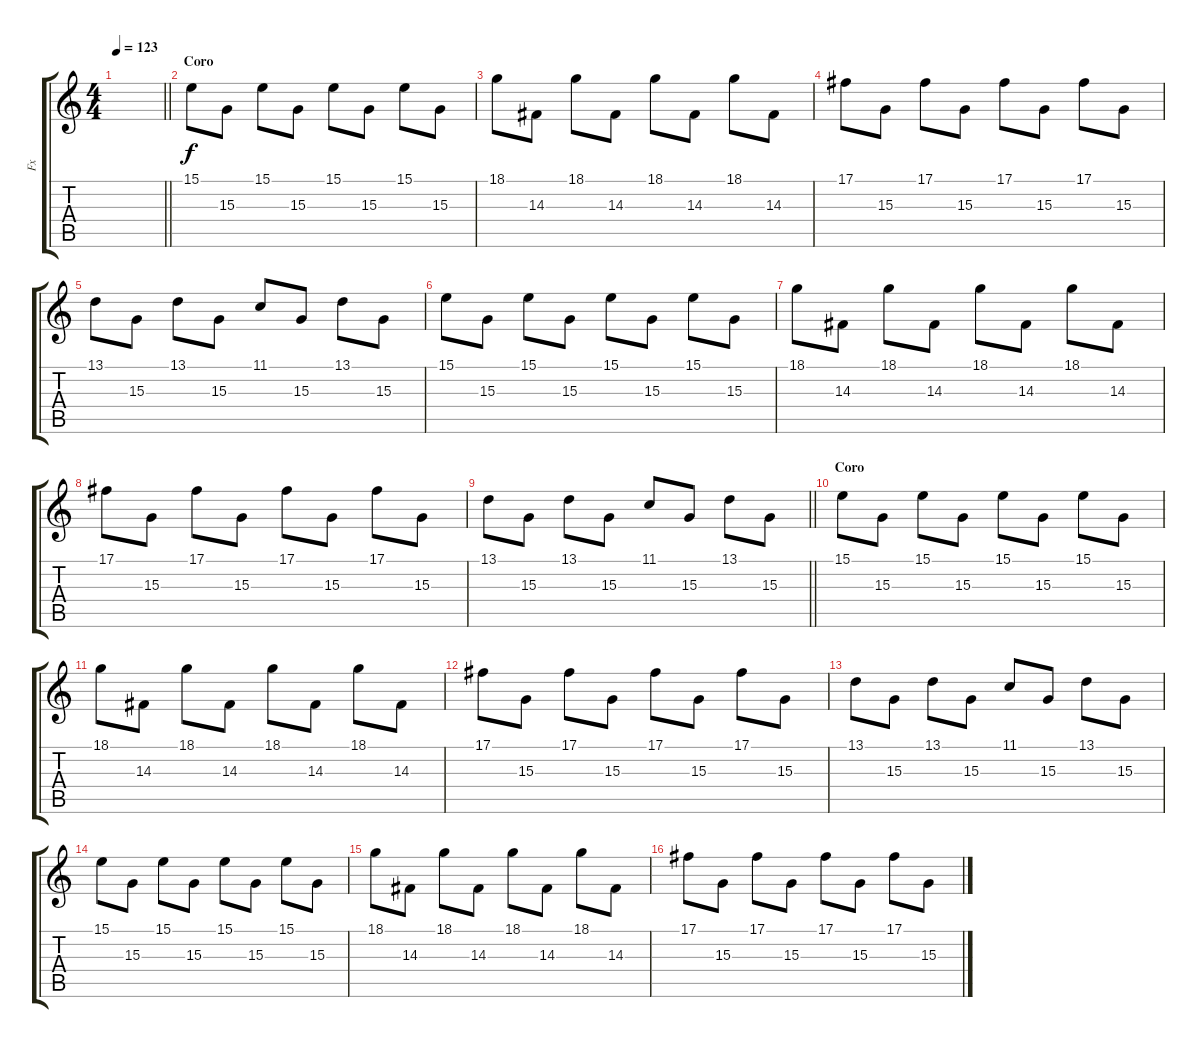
\track ("Fx" "Fx") {instrument pad4choir}
\staff {score tabs}
\tuning (Db4 Ab3 E3 B2 Gb2 B1) {hide}
\ts (4 4)
\tempo 123
\clef g2
\barLineRight lightlight
\ks aminor
|
\section ("" "Coro")
15.1.8 15.3.8 15.1.8 15.3.8 15.1.8 15.3.8 15.1.8 15.3.8 |
18.1.8 14.3.8 18.1.8 14.3.8 18.1.8 14.3.8 18.1.8 14.3.8 |
17.1.8 15.3.8 17.1.8 15.3.8 17.1.8 15.3.8 17.1.8 15.3.8 |
13.1.8 15.3.8 13.1.8 15.3.8 11.1.8 15.3.8 13.1.8 15.3.8 |
15.1.8 15.3.8 15.1.8 15.3.8 15.1.8 15.3.8 15.1.8 15.3.8 |
18.1.8 14.3.8 18.1.8 14.3.8 18.1.8 14.3.8 18.1.8 14.3.8 |
17.1.8 15.3.8 17.1.8 15.3.8 17.1.8 15.3.8 17.1.8 15.3.8 |
\barLineRight lightlight
13.1.8 15.3.8 13.1.8 15.3.8 11.1.8 15.3.8 13.1.8 15.3.8 |
\section ("" "Coro")
15.1.8{volume 13} 15.3.8 15.1.8 15.3.8 15.1.8 15.3.8 15.1.8 15.3.8 |
18.1.8 14.3.8 18.1.8 14.3.8 18.1.8 14.3.8 18.1.8 14.3.8 |
17.1.8 15.3.8 17.1.8 15.3.8 17.1.8 15.3.8 17.1.8 15.3.8 |
13.1.8 15.3.8 13.1.8 15.3.8 11.1.8 15.3.8 13.1.8 15.3.8 |
15.1.8 15.3.8 15.1.8 15.3.8 15.1.8 15.3.8 15.1.8 15.3.8 |
18.1.8 14.3.8 18.1.8 14.3.8 18.1.8 14.3.8 18.1.8 14.3.8 |
17.1.8 15.3.8 17.1.8 15.3.8 17.1.8 15.3.8 17.1.8 15.3.8
